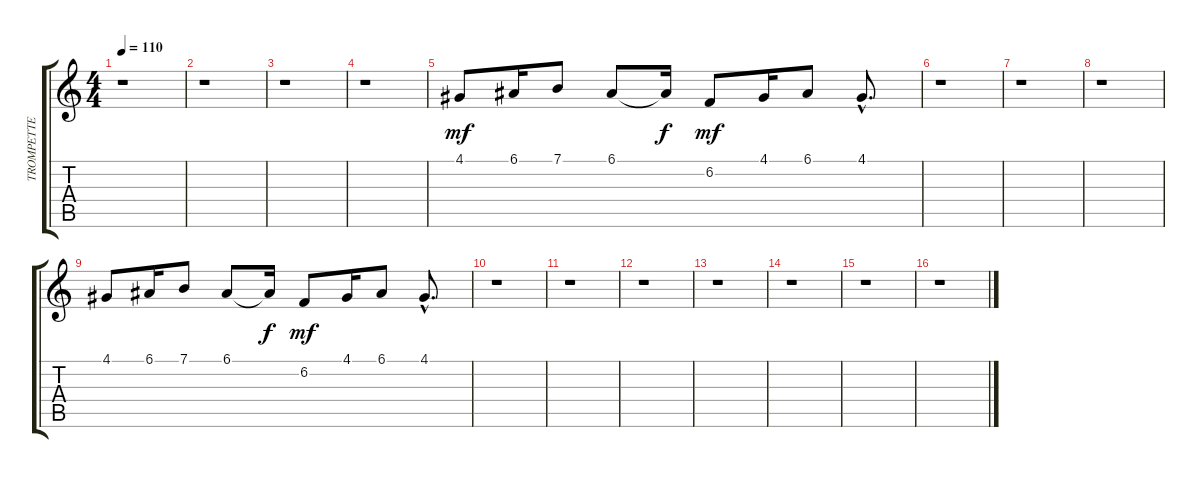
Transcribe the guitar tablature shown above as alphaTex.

\track ("TROMPETTE" "TROMPETTE") {instrument trumpet}
\staff {score tabs}
\tuning (E4 B3 G3 D3 A2 E2) {hide}
\ts (4 4)
\tempo 110
\clef g2
\ks c
r.1{dy mf} |
r.1 |
r.1 |
r.1 |
4.1.8 6.1.16 7.1.8 6.1.8 6.1{t}.16{dy f} 6.2.8{dy mf} 4.1.16 6.1.8 4.1{hac}.8{d} |
r.1 |
r.1 |
r.1 |
4.1.8 6.1.16 7.1.8 6.1.8 6.1{t}.16{dy f} 6.2.8{dy mf} 4.1.16 6.1.8 4.1{hac}.8{d} |
r.1 |
r.1 |
r.1 |
r.1 |
r.1 |
r.1 |
r.1
